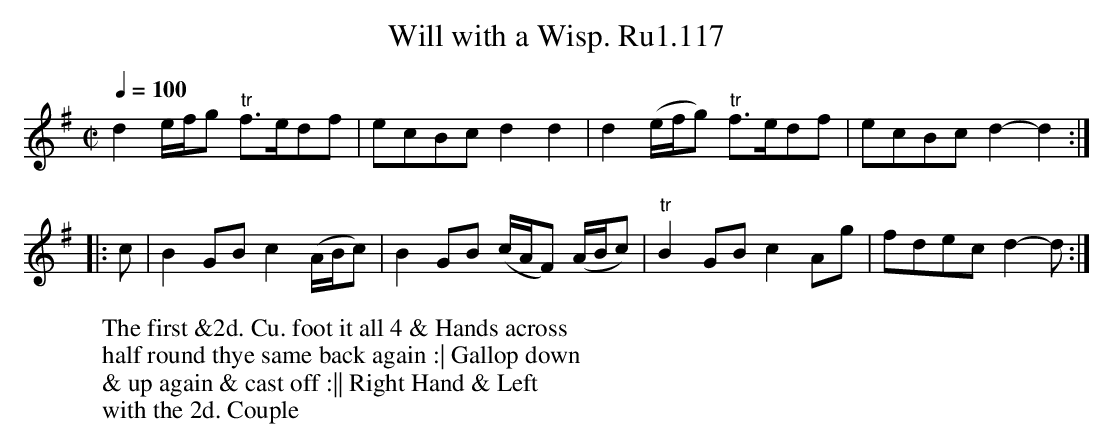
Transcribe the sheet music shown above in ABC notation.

X:1
T:Will with a Wisp. Ru1.117
M:C|
L:1/8
Q:1/4=100
K:Dmix
d2e/f/g "tr"f>edf|ecBcd2d2|d2(e/f/g) "tr"f>edf|ecBcd2-d2:|
|:c|B2GBc2(A/B/c)|B2GB (c/A/F) (A/B/c)|"tr"B2GBc2Ag|fdecd2-d:|
W:The first &2d. Cu. foot it all 4 & Hands across
W:half round thye same back again :| Gallop down
W:& up again & cast off :|| Right Hand & Left
W:with the 2d. Couple
